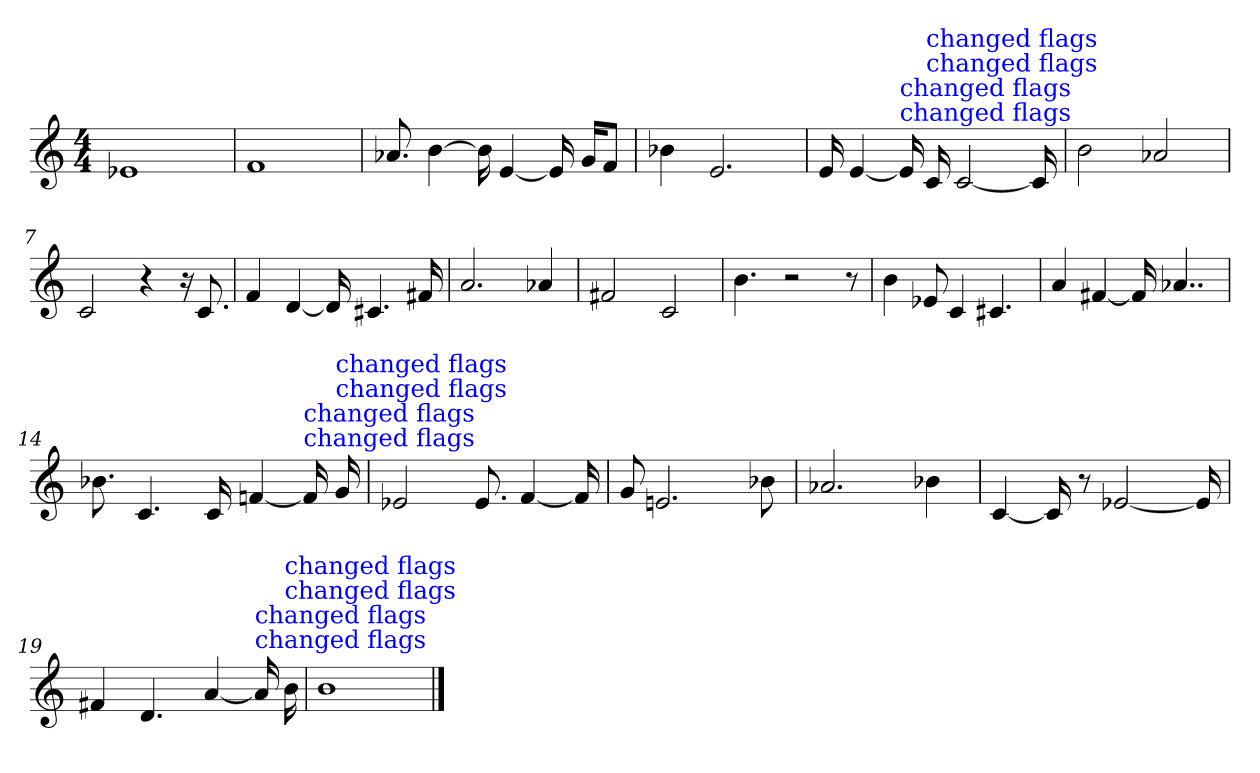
**kern
*part1
*staff1
*clefG2
*M4/4
=1
1e-X
=2
1f
=3
8.a-X
[4b
16b]
[4e
16e]
16g/KL
8f/J
=4
4b-X
2.e
=5
16e
[4e
!LO:TX:color=#0000FF:t=changed flags
!LO:TX:color=#0000FF:t=changed flags
16ei]
!LO:TX:color=#0000FF:t=changed flags
!LO:TX:color=#0000FF:t=changed flags
16ci
[2c
16c]
=6
2b
2a-X
=7
2c
4r
16r
8.c
=8
4f
[4d
16d]
4.c#X
16f#X
=9
2.a
4a-X
=10
2f#X
2c
=11
4.b
2r
8r
=12
4b
8e-X
4c
4.c#X
=13
4a
[4f#X
16f#]
4..a-X
=14
8.b-X
4.c
16c
[4fn
!LO:TX:color=#0000FF:t=changed flags
!LO:TX:color=#0000FF:t=changed flags
16fi]
!LO:TX:color=#0000FF:t=changed flags
!LO:TX:color=#0000FF:t=changed flags
16gi
=15
2e-X
8.e-
[4f
16f]
=16
8g
2.en
8b-X
=17
2.a-X
4b-X
=18
[4c
16c]
8r
[2e-X
16e-]
=19
4f#X
4.d
[4a
!LO:TX:color=#0000FF:t=changed flags
!LO:TX:color=#0000FF:t=changed flags
16ai]
!LO:TX:color=#0000FF:t=changed flags
!LO:TX:color=#0000FF:t=changed flags
16bi
=20
1b
==
*-
